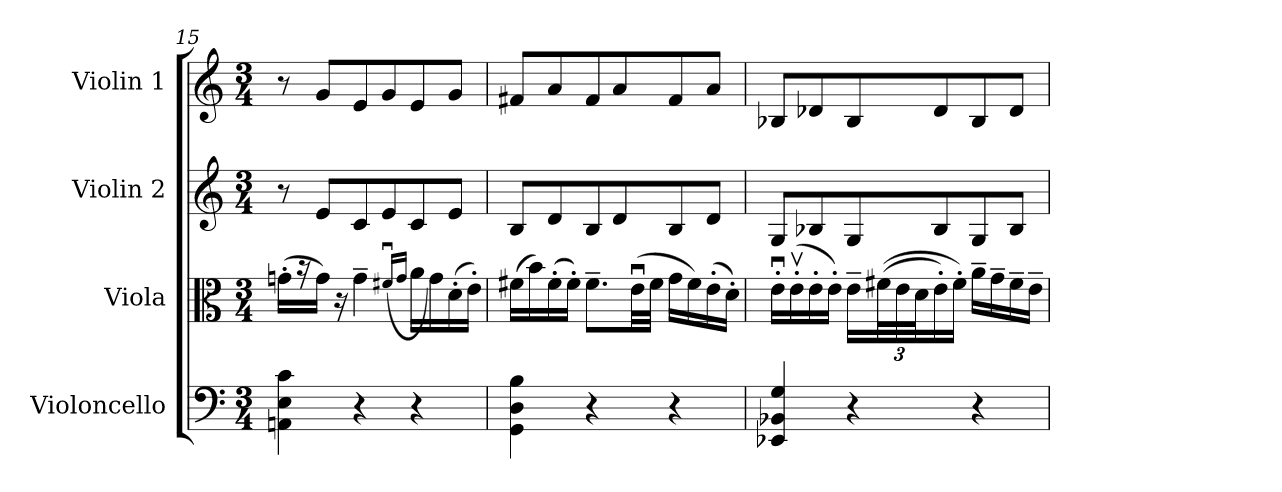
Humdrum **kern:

**kern	**kern	**kern	**kern
*part4	*part3	*part2	*part1
*staff4	*staff3	*staff2	*staff1
*I"Violoncello	*I"Viola	*I"Violin 2	*I"Violin 1
*I'Vc	*I'Vla	*I'Vln	*I'Vln
*clefF4	*clefC3	*clefG2	*clefG2
*k[]	*k[]	*k[]	*k[]
*M3/4	*M3/4	*M3/4	*M3/4
=15	=15	=15	=15
4AAn\ 4E\ 4c\	(16gn'\LL	8r	8r
.	16r	.	.
.	16g\JJ)	8e/L	8g/L
.	16r	.	.
4r	4g~\	8c/	8e/
.	.	8e/	8g/
.	(>16qf#Xu/LL	.	.
.	16qg/JJ	.	.
4r	16a\LL	8c/	8e/
.	16g\)	.	.
.	(16d'\	8e/J	8g/J
.	16e'\JJ)	.	.
!!LO:LB:g=z
=16	=16	=16	=16
4GG\ 4D\ 4B\	(16f#X\LL	8B/L	8f#X/L
.	16b\)	.	.
.	(16f#'\	8d/	8a/
.	16f#'\JJ)	.	.
4r	8.f#~\L	8B/	8f#/
.	.	8d/	8a/
.	(32eu\LL	.	.
.	32f#\JJJ	.	.
4r	16g\LL	8B/	8f#/
.	16f#\)	.	.
.	(16e'\	8d/J	8a/J
.	16d'\JJ)	.	.
=17	=17	=17	=17
4EE-X/ 4BB-X/ 4G/	16eu'\LL	8G/L	8B-X/L
.	(16ev'\	.	.
.	16e'\	8B-X/	8d-X/
.	16e'\JJ)	.	.
4r	16e~\LL	8G/	8B-/
*	*Xbrackettup	*	*
.	((48f#X\L	.	.
.	48e\	.	.
.	48d\J	.	.
.	16e'\)	8B-/	8d-/
.	16f#'\JJ)	.	.
4r	16a~\LL	8G/	8B-/
.	16g~\	.	.
.	16f#~\	8B-/J	8d-/J
.	16e~\JJ	.	.
=	=	=	=
*-	*-	*-	*-
